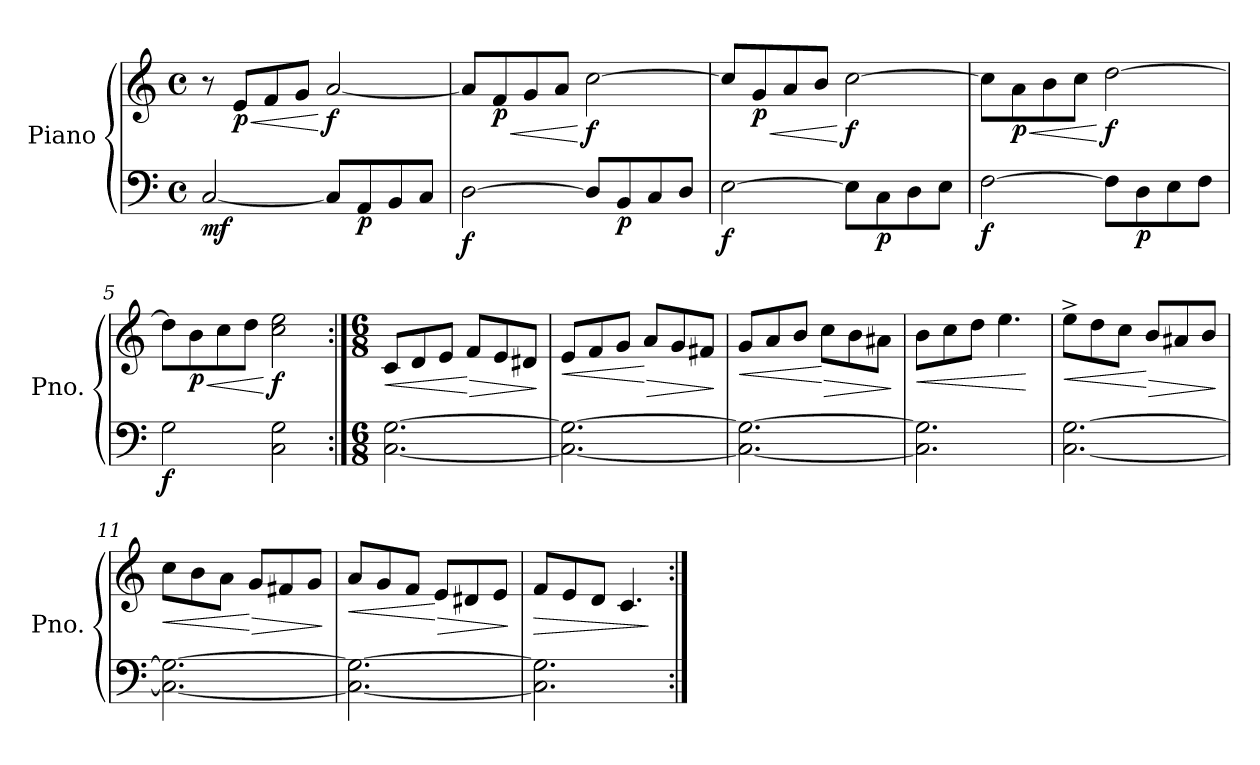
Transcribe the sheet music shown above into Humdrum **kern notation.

**kern	**kern	**dynam
*part1	*part1	*part1
*staff2	*staff1	*staff1/2
*I"Piano	*	*
*I'Pno.	*	*
*clefF4	*clefG2	*
*k[]	*k[]	*
*M4/4	*M4/4	*
*met(c)	*met(c)	*
=1	=1	=1
!	!	!LO:DY:b=2
[2C/	8r	mf
!	!	!LO:HP:b
!	!	!LO:DY:n=1:b
.	8e/L	< p
.	8f/	.
.	8g/J	.
!	!	!LO:DY:n=2:b
8C/L]	[2a/	[ f
!	!	!LO:DY:n=3:b=2
8AA/	.	p
8BB/	.	.
8C/J	.	.
=2	=2	=2
!	!	!LO:DY:b=2
[2D\	8a/L]	f
!	!	!LO:HP:b
!	!	!LO:DY:n=1:b
.	8f/	< p
.	8g/	.
.	8a/J	.
!	!	!LO:DY:n=2:b
8D/L]	[2cc\	[ f
!	!	!LO:DY:n=3:b=2
8BB/	.	p
8C/	.	.
8D/J	.	.
=3	=3	=3
!	!	!LO:DY:b=2
[2E\	8cc/L]	f
!	!	!LO:HP:b
!	!	!LO:DY:n=1:b
.	8g/	< p
.	8a/	.
.	8b/J	.
!	!	!LO:DY:n=2:b
8E\L]	[2cc\	[ f
!	!	!LO:DY:n=3:b=2
8C\	.	p
8D\	.	.
8E\J	.	.
=4	=4	=4
!	!	!LO:DY:b=2
[2F\	8cc\L]	f
!	!	!LO:HP:b
!	!	!LO:DY:n=1:b
.	8a\	< p
.	8b\	.
.	8cc\J	.
!	!	!LO:DY:n=2:b
8F\L]	[2dd\	[ f
!	!	!LO:DY:n=3:b=2
8D\	.	p
8E\	.	.
8F\J	.	.
=5	=5	=5
!	!	!LO:DY:b=2
2G\	8dd\L]	f
!	!	!LO:HP:b
!	!	!LO:DY:n=1:b
.	8b\	< p
.	8cc\	.
.	8dd\J	.
!	!	!LO:DY:n=2:b
2C\ 2G\	2cc\ 2ee\	[ f
!!LO:LB:g=z
=6:|!	=6:|!	=6:|!
*M6/8	*M6/8	*
!	!	!LO:HP:b
[2.C\ [2.G\	8c/L	<
.	8d/	.
.	8e/J	.
!	!	!LO:HP:n=1:b
.	8f/L	[ >
.	8e/	.
.	8d#X/J	.
.	.	]
=7	=7	=7
!	!	!LO:HP:b
2.C\_ 2.G\_	8e/L	<
.	8f/	.
.	8g/J	.
!	!	!LO:HP:n=1:b
.	8a/L	[ >
.	8g/	.
.	8f#X/J	.
.	.	]
=8	=8	=8
!	!	!LO:HP:b
2.C\_ 2.G\_	8g/L	<
.	8a/	.
.	8b/J	.
!	!	!LO:HP:n=1:b
.	8cc\L	[ >
.	8b\	.
.	8a#X\J	.
.	.	]
=9	=9	=9
!	!	!LO:HP:b
2.C\] 2.G\]	8b\L	<
.	8cc\	.
.	8dd\J	.
.	4.ee\	.
.	.	[
!!LO:LB:g=z
=10	=10	=10
!	!	!LO:HP:b
[2.C\ [2.G\	8ee^\L	<
.	8dd\	.
.	8cc\J	.
!	!	!LO:HP:n=1:b
.	8b/L	[ >
.	8a#X/	.
.	8b/J	.
.	.	]
=11	=11	=11
!	!	!LO:HP:b
2.C\_ 2.G\_	8cc\L	<
.	8b\	.
.	8a\J	.
!	!	!LO:HP:n=1:b
.	8g/L	[ >
.	8f#X/	.
.	8g/J	.
.	.	]
=12	=12	=12
!	!	!LO:HP:b
2.C\_ 2.G\_	8a/L	<
.	8g/	.
.	8f/J	.
!	!	!LO:HP:n=1:b
.	8e/L	[ >
.	8d#X/	.
.	8e/J	.
.	.	]
=13	=13	=13
!	!	!LO:HP:b
2.C\] 2.G\]	8f/L	>
.	8e/	.
.	8d/J	.
.	4.c/	.
.	.	]
=:|!	=:|!	=:|!
*-	*-	*-
